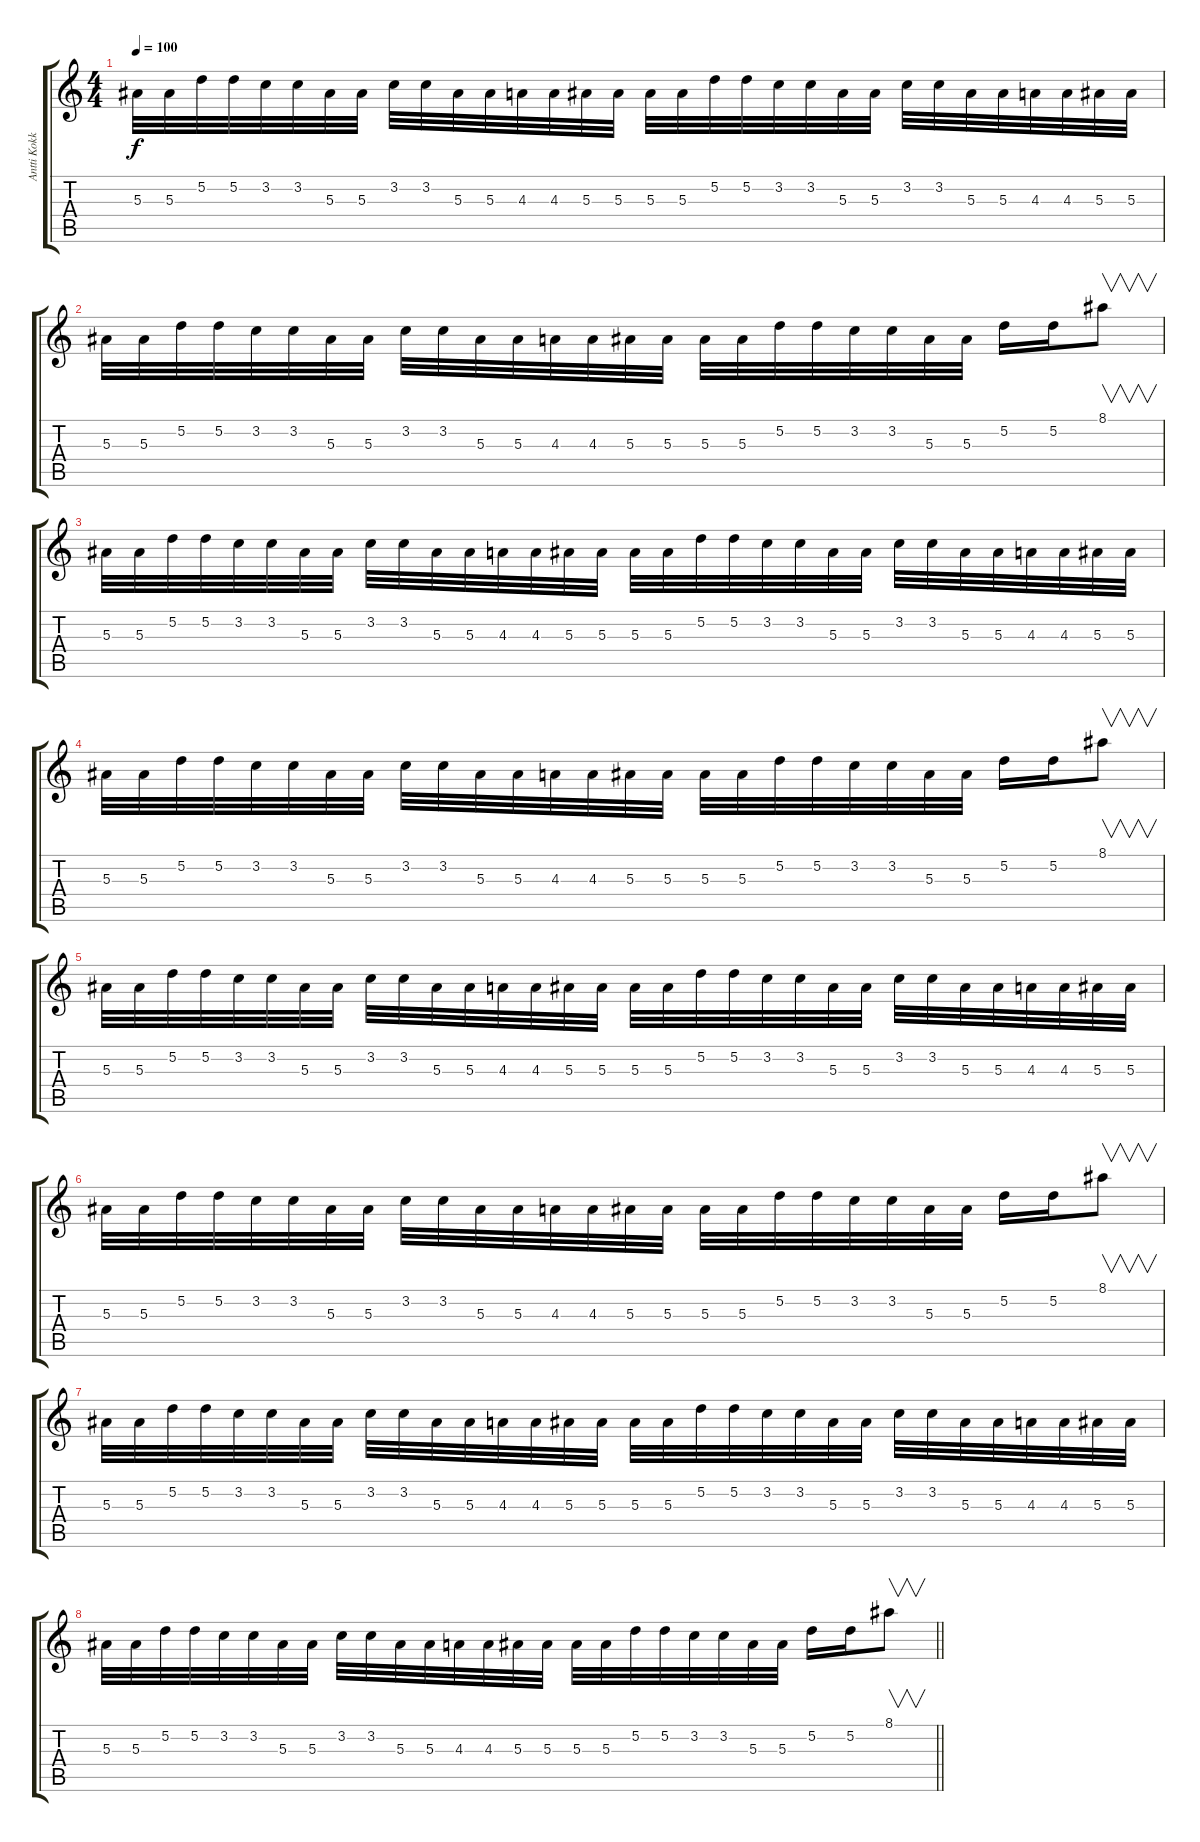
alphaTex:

\track ("Antti Kokko" "Antti Kokk") {instrument distortionguitar}
\staff {score tabs}
\tuning (D4 A3 F3 C3 G2 D2) {hide}
\ts (4 4)
\tempo 100
\clef g2
\ks c
5.3.32{dy f} 5.3.32 5.2.32 5.2.32 3.2.32 3.2.32 5.3.32 5.3.32 3.2.32 3.2.32 5.3.32 5.3.32 4.3.32 4.3.32 5.3.32 5.3.32 5.3.32 5.3.32 5.2.32 5.2.32 3.2.32 3.2.32 5.3.32 5.3.32 3.2.32 3.2.32 5.3.32 5.3.32 4.3.32 4.3.32 5.3.32 5.3.32 |
5.3.32 5.3.32 5.2.32 5.2.32 3.2.32 3.2.32 5.3.32 5.3.32 3.2.32 3.2.32 5.3.32 5.3.32 4.3.32 4.3.32 5.3.32 5.3.32 5.3.32 5.3.32 5.2.32 5.2.32 3.2.32 3.2.32 5.3.32 5.3.32 5.2.16 5.2.16 8.1.8{v} |
5.3.32 5.3.32 5.2.32 5.2.32 3.2.32 3.2.32 5.3.32 5.3.32 3.2.32 3.2.32 5.3.32 5.3.32 4.3.32 4.3.32 5.3.32 5.3.32 5.3.32 5.3.32 5.2.32 5.2.32 3.2.32 3.2.32 5.3.32 5.3.32 3.2.32 3.2.32 5.3.32 5.3.32 4.3.32 4.3.32 5.3.32 5.3.32 |
5.3.32 5.3.32 5.2.32 5.2.32 3.2.32 3.2.32 5.3.32 5.3.32 3.2.32 3.2.32 5.3.32 5.3.32 4.3.32 4.3.32 5.3.32 5.3.32 5.3.32 5.3.32 5.2.32 5.2.32 3.2.32 3.2.32 5.3.32 5.3.32 5.2.16 5.2.16 8.1.8{v} |
5.3.32 5.3.32 5.2.32 5.2.32 3.2.32 3.2.32 5.3.32 5.3.32 3.2.32 3.2.32 5.3.32 5.3.32 4.3.32 4.3.32 5.3.32 5.3.32 5.3.32 5.3.32 5.2.32 5.2.32 3.2.32 3.2.32 5.3.32 5.3.32 3.2.32 3.2.32 5.3.32 5.3.32 4.3.32 4.3.32 5.3.32 5.3.32 |
5.3.32 5.3.32 5.2.32 5.2.32 3.2.32 3.2.32 5.3.32 5.3.32 3.2.32 3.2.32 5.3.32 5.3.32 4.3.32 4.3.32 5.3.32 5.3.32 5.3.32 5.3.32 5.2.32 5.2.32 3.2.32 3.2.32 5.3.32 5.3.32 5.2.16 5.2.16 8.1.8{v} |
5.3.32 5.3.32 5.2.32 5.2.32 3.2.32 3.2.32 5.3.32 5.3.32 3.2.32 3.2.32 5.3.32 5.3.32 4.3.32 4.3.32 5.3.32 5.3.32 5.3.32 5.3.32 5.2.32 5.2.32 3.2.32 3.2.32 5.3.32 5.3.32 3.2.32 3.2.32 5.3.32 5.3.32 4.3.32 4.3.32 5.3.32 5.3.32 |
\barLineRight lightlight
5.3.32 5.3.32 5.2.32 5.2.32 3.2.32 3.2.32 5.3.32 5.3.32 3.2.32 3.2.32 5.3.32 5.3.32 4.3.32 4.3.32 5.3.32 5.3.32 5.3.32 5.3.32 5.2.32 5.2.32 3.2.32 3.2.32 5.3.32 5.3.32 5.2.16 5.2.16 8.1.8{v}
